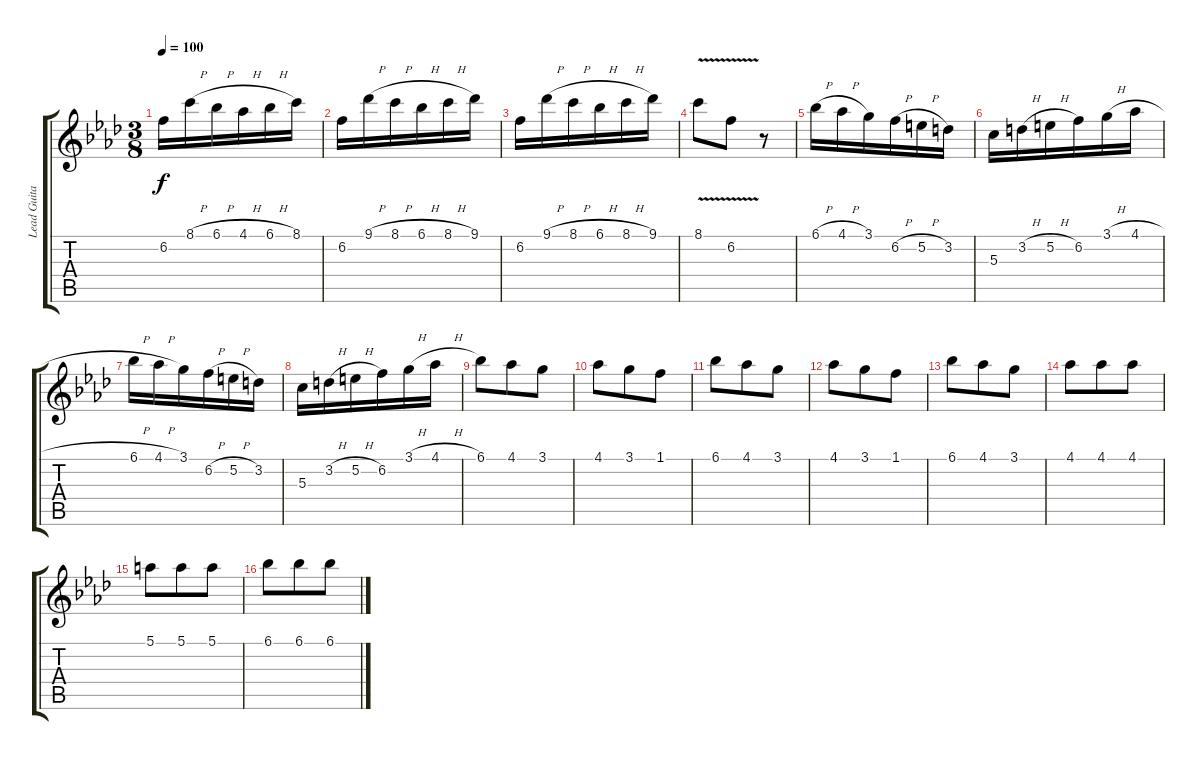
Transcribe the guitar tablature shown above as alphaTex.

\track ("Lead Guitar" "Lead Guita") {instrument overdrivenguitar}
\staff {score tabs}
\tuning (E4 B3 G3 D3 A2 E2) {hide}
\ts (3 8)
\tempo 100
\clef g2
\ks ab
6.2.16{dy f} 8.1{h}.16 6.1{h}.16 4.1{h}.16 6.1{h}.16 8.1.16 |
6.2.16 9.1{h}.16 8.1{h}.16 6.1{h}.16 8.1{h}.16 9.1.16 |
6.2.16 9.1{h}.16 8.1{h}.16 6.1{h}.16 8.1{h}.16 9.1.16 |
8.1{v}.8 6.2{v}.8 r.8 |
6.1{h}.16 4.1{h}.16 3.1.16 6.2{h}.16 5.2{h}.16 3.2.16 |
5.3.16 3.2{h}.16 5.2{h}.16 6.2.16 3.1{h}.16 4.1{h}.16 |
6.1{h}.16 4.1{h}.16 3.1.16 6.2{h}.16 5.2{h}.16 3.2.16 |
5.3.16 3.2{h}.16 5.2{h}.16 6.2.16 3.1{h}.16 4.1{h}.16 |
6.1.8 4.1.8 3.1.8 |
4.1.8 3.1.8 1.1.8 |
6.1.8 4.1.8 3.1.8 |
4.1.8 3.1.8 1.1.8 |
6.1.8 4.1.8 3.1.8 |
4.1.8 4.1.8 4.1.8 |
5.1.8 5.1.8 5.1.8 |
6.1.8 6.1.8 6.1.8
